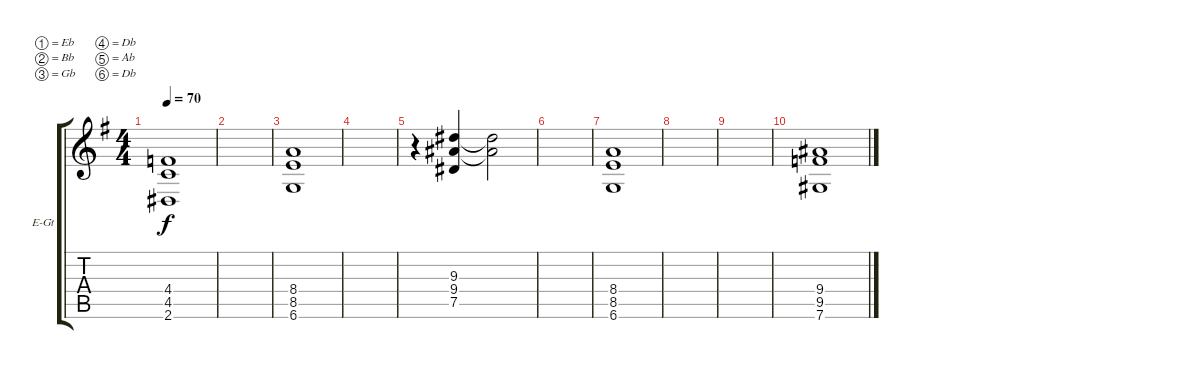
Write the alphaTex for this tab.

\bracketExtendMode groupsimilarinstruments
\firstSystemTrackNameOrientation horizontal
\otherSystemsTrackNameOrientation horizontal
\track ("Андрей Голованов" "E-Gt") {instrument distortionguitar}
\staff {score tabs}
\tuning (Eb4 Bb3 Gb3 Db3 Ab2 Db2)
\ts (4 4)
\tempo 70
\clef g2
\ks eminor
(2.6 4.5 4.4).1{dy f} |
|
(6.6 8.5 8.4).1 |
|
r.4 (7.5 9.4 9.3).4 (9.3{t} 9.4{t}).2 |
|
(6.6 8.5 8.4).1 |
|
|
(7.6 9.5 9.4).1
